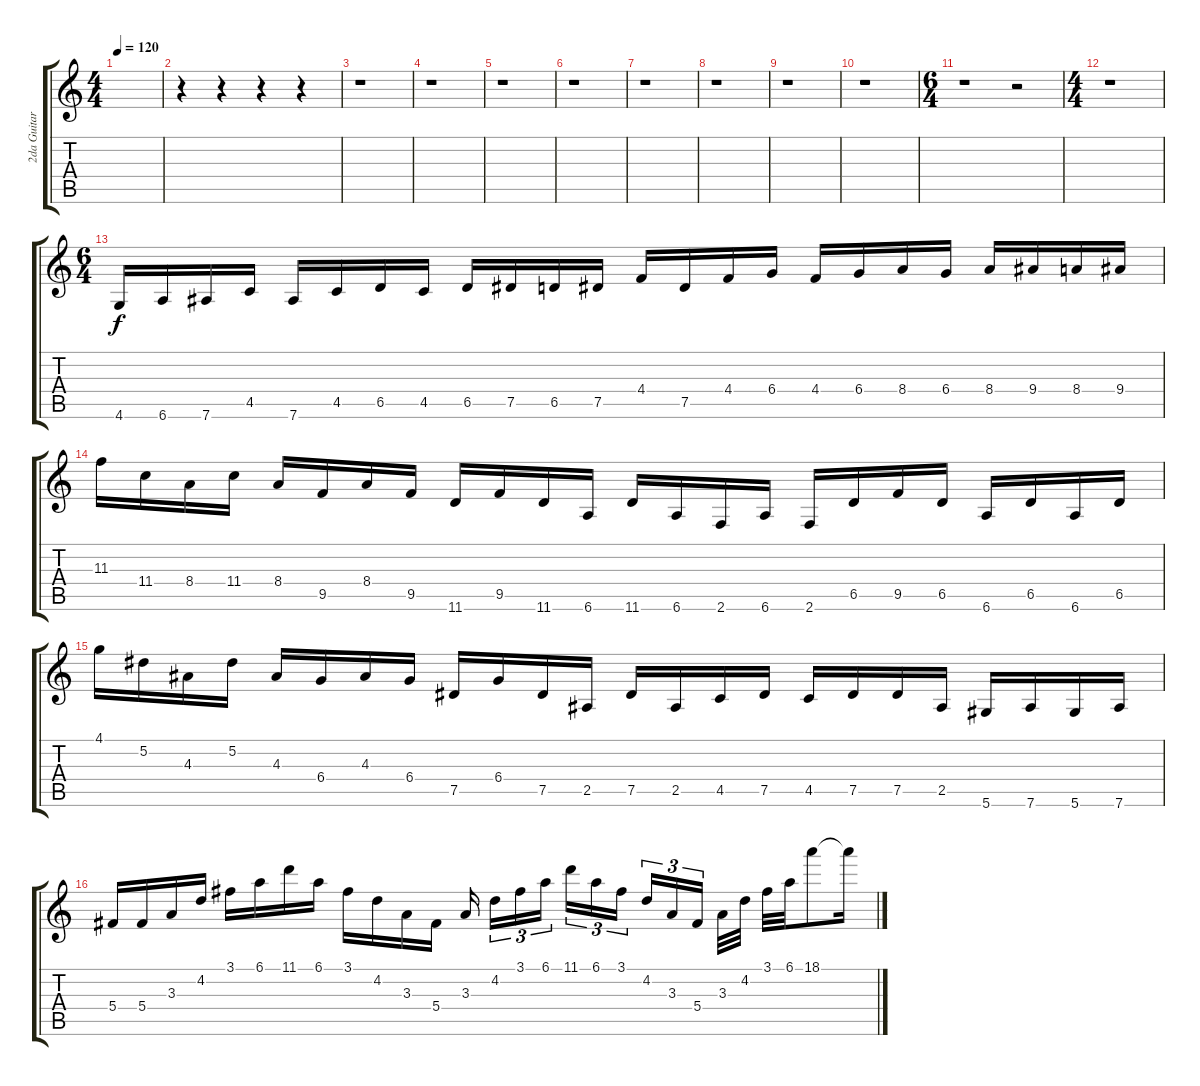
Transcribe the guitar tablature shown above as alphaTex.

\track ("2da Guitarra" "2da Guitar") {instrument overdrivenguitar}
\staff {score tabs}
\tuning (Eb4 Bb3 Gb3 Db3 Ab2 Eb2) {hide}
\ts (4 4)
\tempo 120
\clef g2
\ks c
|
r.4 r.4 r.4 r.4 |
r.1 |
r.1 |
r.1 |
r.1 |
r.1 |
r.1 |
r.1 |
r.1 |
\ts (6 4)
r.1 r.2 |
\ts (4 4)
r.1 |
\ts (6 4)
4.6.16 6.6.16 7.6.16 4.5.16 7.6.16 4.5.16 6.5.16 4.5.16 6.5.16 7.5.16 6.5.16 7.5.16 4.4.16 7.5.16 4.4.16 6.4.16 4.4.16 6.4.16 8.4.16 6.4.16 8.4.16 9.4.16 8.4.16 9.4.16 |
11.3.16 11.4.16 8.4.16 11.4.16 8.4.16 9.5.16 8.4.16 9.5.16 11.6.16 9.5.16 11.6.16 6.6.16 11.6.16 6.6.16 2.6.16 6.6.16 2.6.16 6.5.16 9.5.16 6.5.16 6.6.16 6.5.16 6.6.16 6.5.16 |
4.1.16 5.2.16 4.3.16 5.2.16 4.3.16 6.4.16 4.3.16 6.4.16 7.5.16 6.4.16 7.5.16 2.5.16 7.5.16 2.5.16 4.5.16 7.5.16 4.5.16 7.5.16 7.5.16 2.5.16 5.6.16 7.6.16 5.6.16 7.6.16 |
5.4.16 5.4.16 3.3.16 4.2.16 3.1.16 6.1.16 11.1.16 6.1.16 3.1.16 4.2.16 3.3.16 5.4.16 3.3.16 4.2.16{tu (3 2)} 3.1.16{tu (3 2)} 6.1.16{tu (3 2)} 11.1.16{tu (3 2)} 6.1.16{tu (3 2)} 3.1.16{tu (3 2)} 4.2.16{tu (3 2)} 3.3.16{tu (3 2)} 5.4.16{tu (3 2)} 3.3.32 4.2.32 3.1.32 6.1.32 18.1.8 18.1{t}.16
